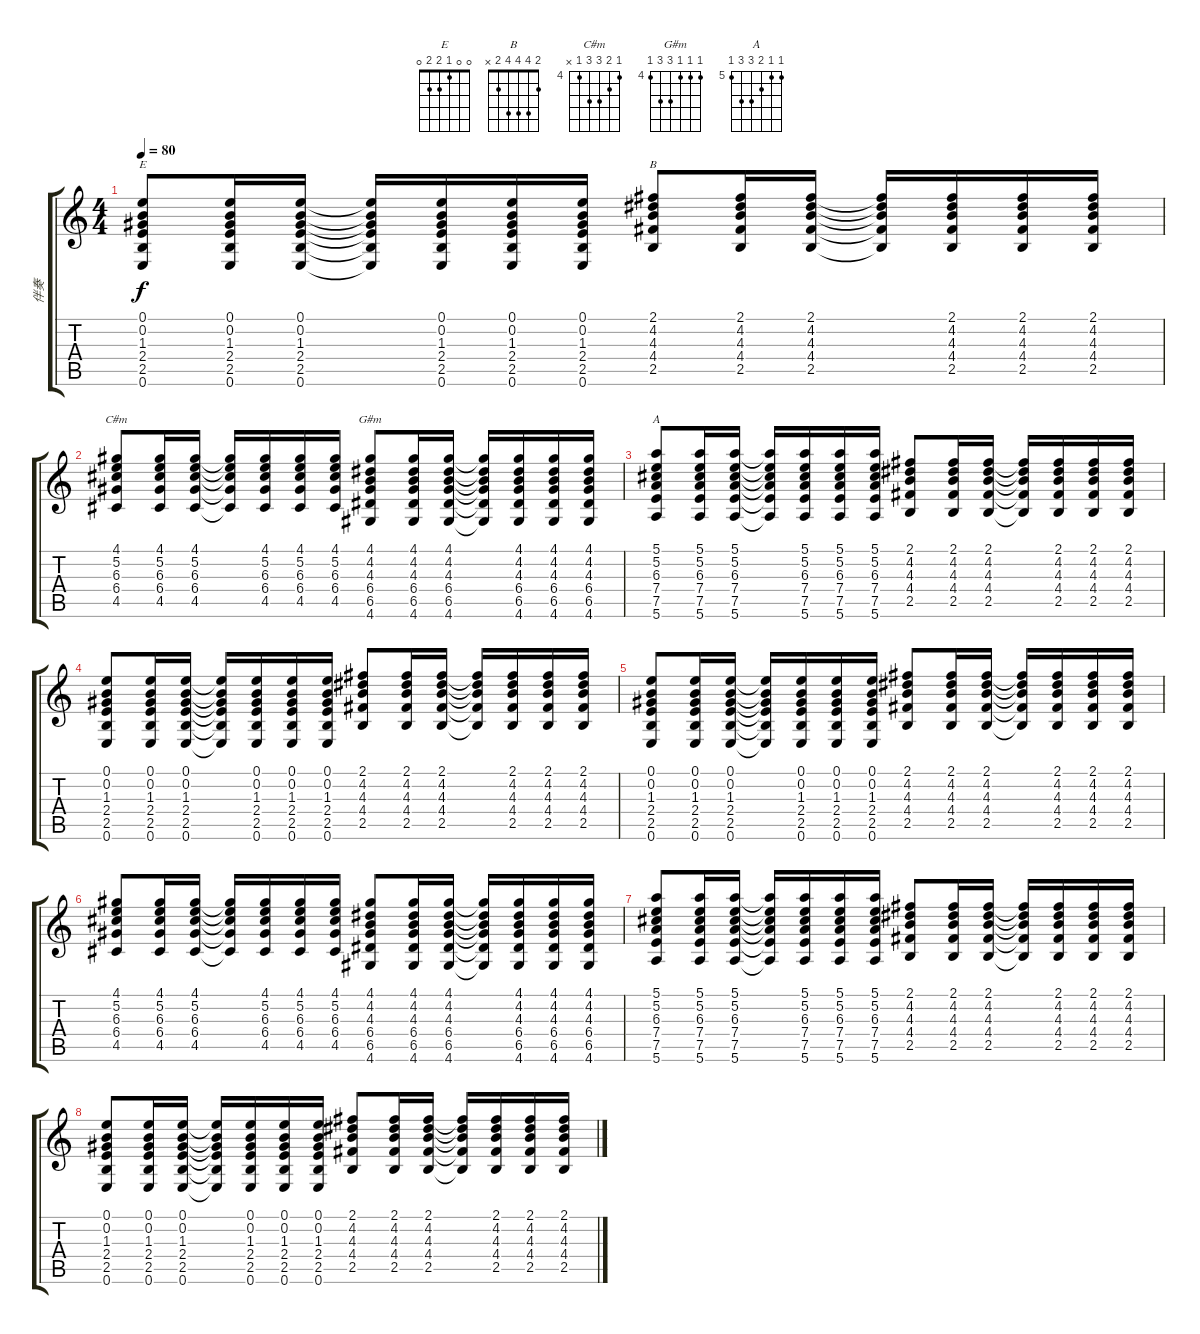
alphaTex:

\track ("伴奏" "伴奏") {instrument acousticguitarsteel}
\staff {score tabs}
\tuning (E4 B3 G3 D3 A2 E2) {hide}
\chord ("E" 0 0 1 2 2 0)
\chord ("B" 2 4 4 4 2 x)
\chord ("C#m" 4 5 6 6 4 x) {firstfret 4}
\chord ("G#m" 4 4 4 6 6 4) {firstfret 4}
\chord ("A" 5 5 6 7 7 5) {firstfret 5}
\ts (4 4)
\tempo 80
\clef g2
\ks c
(0.1 0.2 1.3 2.4 2.5 0.6).8{ch "E" dy f} (0.1 0.2 1.3 2.4 2.5 0.6).16 (0.1 0.2 1.3 2.4 2.5 0.6).16 (0.1{t} 0.2{t} 1.3{t} 2.4{t} 2.5{t} 0.6{t}).16 (0.1 0.2 1.3 2.4 2.5 0.6).16 (0.1 0.2 1.3 2.4 2.5 0.6).16 (0.1 0.2 1.3 2.4 2.5 0.6).16 (2.1 4.2 4.3 4.4 2.5).8{ch "B"} (2.1 4.2 4.3 4.4 2.5).16 (2.1 4.2 4.3 4.4 2.5).16 (2.1{t} 4.2{t} 4.3{t} 4.4{t} 2.5{t}).16 (2.1 4.2 4.3 4.4 2.5).16 (2.1 4.2 4.3 4.4 2.5).16 (2.1 4.2 4.3 4.4 2.5).16 |
(4.1 5.2 6.3 6.4 4.5).8{ch "C#m"} (4.1 5.2 6.3 6.4 4.5).16 (4.1 5.2 6.3 6.4 4.5).16 (4.1{t} 5.2{t} 6.3{t} 6.4{t} 4.5{t}).16 (4.1 5.2 6.3 6.4 4.5).16 (4.1 5.2 6.3 6.4 4.5).16 (4.1 5.2 6.3 6.4 4.5).16 (4.1 4.2 4.3 6.4 6.5 4.6).8{ch "G#m"} (4.1 4.2 4.3 6.4 6.5 4.6).16 (4.1 4.2 4.3 6.4 6.5 4.6).16 (4.1{t} 4.2{t} 4.3{t} 6.4{t} 6.5{t} 4.6{t}).16 (4.1 4.2 4.3 6.4 6.5 4.6).16 (4.1 4.2 4.3 6.4 6.5 4.6).16 (4.1 4.2 4.3 6.4 6.5 4.6).16 |
(5.1 5.2 6.3 7.4 7.5 5.6).8{ch "A"} (5.1 5.2 6.3 7.4 7.5 5.6).16 (5.1 5.2 6.3 7.4 7.5 5.6).16 (5.1{t} 5.2{t} 6.3{t} 7.4{t} 7.5{t} 5.6{t}).16 (5.1 5.2 6.3 7.4 7.5 5.6).16 (5.1 5.2 6.3 7.4 7.5 5.6).16 (5.1 5.2 6.3 7.4 7.5 5.6).16 (2.1 4.2 4.3 4.4 2.5).8 (2.1 4.2 4.3 4.4 2.5).16 (2.1 4.2 4.3 4.4 2.5).16 (2.1{t} 4.2{t} 4.3{t} 4.4{t} 2.5{t}).16 (2.1 4.2 4.3 4.4 2.5).16 (2.1 4.2 4.3 4.4 2.5).16 (2.1 4.2 4.3 4.4 2.5).16 |
(0.1 0.2 1.3 2.4 2.5 0.6).8 (0.1 0.2 1.3 2.4 2.5 0.6).16 (0.1 0.2 1.3 2.4 2.5 0.6).16 (0.1{t} 0.2{t} 1.3{t} 2.4{t} 2.5{t} 0.6{t}).16 (0.1 0.2 1.3 2.4 2.5 0.6).16 (0.1 0.2 1.3 2.4 2.5 0.6).16 (0.1 0.2 1.3 2.4 2.5 0.6).16 (2.1 4.2 4.3 4.4 2.5).8 (2.1 4.2 4.3 4.4 2.5).16 (2.1 4.2 4.3 4.4 2.5).16 (2.1{t} 4.2{t} 4.3{t} 4.4{t} 2.5{t}).16 (2.1 4.2 4.3 4.4 2.5).16 (2.1 4.2 4.3 4.4 2.5).16 (2.1 4.2 4.3 4.4 2.5).16 |
(0.1 0.2 1.3 2.4 2.5 0.6).8 (0.1 0.2 1.3 2.4 2.5 0.6).16 (0.1 0.2 1.3 2.4 2.5 0.6).16 (0.1{t} 0.2{t} 1.3{t} 2.4{t} 2.5{t} 0.6{t}).16 (0.1 0.2 1.3 2.4 2.5 0.6).16 (0.1 0.2 1.3 2.4 2.5 0.6).16 (0.1 0.2 1.3 2.4 2.5 0.6).16 (2.1 4.2 4.3 4.4 2.5).8 (2.1 4.2 4.3 4.4 2.5).16 (2.1 4.2 4.3 4.4 2.5).16 (2.1{t} 4.2{t} 4.3{t} 4.4{t} 2.5{t}).16 (2.1 4.2 4.3 4.4 2.5).16 (2.1 4.2 4.3 4.4 2.5).16 (2.1 4.2 4.3 4.4 2.5).16 |
(4.1 5.2 6.3 6.4 4.5).8 (4.1 5.2 6.3 6.4 4.5).16 (4.1 5.2 6.3 6.4 4.5).16 (4.1{t} 5.2{t} 6.3{t} 6.4{t} 4.5{t}).16 (4.1 5.2 6.3 6.4 4.5).16 (4.1 5.2 6.3 6.4 4.5).16 (4.1 5.2 6.3 6.4 4.5).16 (4.1 4.2 4.3 6.4 6.5 4.6).8 (4.1 4.2 4.3 6.4 6.5 4.6).16 (4.1 4.2 4.3 6.4 6.5 4.6).16 (4.1{t} 4.2{t} 4.3{t} 6.4{t} 6.5{t} 4.6{t}).16 (4.1 4.2 4.3 6.4 6.5 4.6).16 (4.1 4.2 4.3 6.4 6.5 4.6).16 (4.1 4.2 4.3 6.4 6.5 4.6).16 |
(5.1 5.2 6.3 7.4 7.5 5.6).8 (5.1 5.2 6.3 7.4 7.5 5.6).16 (5.1 5.2 6.3 7.4 7.5 5.6).16 (5.1{t} 5.2{t} 6.3{t} 7.4{t} 7.5{t} 5.6{t}).16 (5.1 5.2 6.3 7.4 7.5 5.6).16 (5.1 5.2 6.3 7.4 7.5 5.6).16 (5.1 5.2 6.3 7.4 7.5 5.6).16 (2.1 4.2 4.3 4.4 2.5).8 (2.1 4.2 4.3 4.4 2.5).16 (2.1 4.2 4.3 4.4 2.5).16 (2.1{t} 4.2{t} 4.3{t} 4.4{t} 2.5{t}).16 (2.1 4.2 4.3 4.4 2.5).16 (2.1 4.2 4.3 4.4 2.5).16 (2.1 4.2 4.3 4.4 2.5).16 |
(0.1 0.2 1.3 2.4 2.5 0.6).8 (0.1 0.2 1.3 2.4 2.5 0.6).16 (0.1 0.2 1.3 2.4 2.5 0.6).16 (0.1{t} 0.2{t} 1.3{t} 2.4{t} 2.5{t} 0.6{t}).16 (0.1 0.2 1.3 2.4 2.5 0.6).16 (0.1 0.2 1.3 2.4 2.5 0.6).16 (0.1 0.2 1.3 2.4 2.5 0.6).16 (2.1 4.2 4.3 4.4 2.5).8 (2.1 4.2 4.3 4.4 2.5).16 (2.1 4.2 4.3 4.4 2.5).16 (2.1{t} 4.2{t} 4.3{t} 4.4{t} 2.5{t}).16 (2.1 4.2 4.3 4.4 2.5).16 (2.1 4.2 4.3 4.4 2.5).16 (2.1 4.2 4.3 4.4 2.5).16
